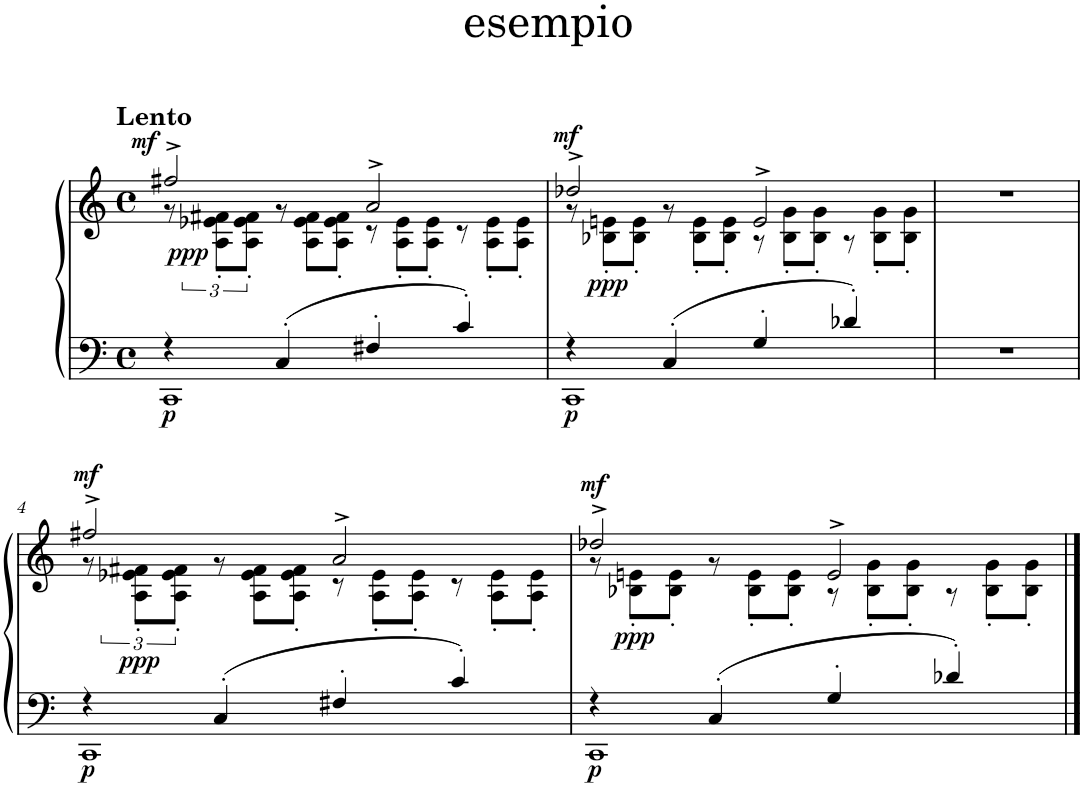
**kern	**kern	**dynam
*part1	*part1	*part1
*staff2	*staff1	*staff1/2
*I"Piano	*	*
*clefF4	*clefG2	*
*k[]	*k[]	*
*M4/4	*M4/4	*
*met(c)	*met(c)	*
=1	=1	=1
*^	*^	*
!	!	!LO:TX:a:B:t=Lento	!	!
!	!	!	!	!LO:DY:b=2
!	!	!	!	!LO:DY:n=1:a
4r	1CC	2ff#X^/	12r	p mf
!	!	!	!	!LO:DY:n=2:b
.	.	.	12A\' 12e-X\' 12f#X\'L	ppp
.	.	.	12A\' 12e-\' 12f#\'J	.
4C'/	.	.	12r	.
.	.	.	12A\' 12e-\' 12f#\'L	.
.	.	.	12A\' 12e-\' 12f#\'J	.
4F#X'/	.	2a^/	12r	.
.	.	.	12A\' 12e-\'L	.
.	.	.	12A\' 12e-\'J	.
4c'/	.	.	12r	.
.	.	.	12A\' 12e-\'L	.
.	.	.	12A\' 12e-\'J	.
=2	=2	=2	=2	=2
!	!	!	!	!LO:DY:b=2
!	!	!	!	!LO:DY:n=1:a
4r	1CC	2dd-X^/	12r	p mf
!	!	!	!	!LO:DY:n=2:b
.	.	.	12B-X\' 12en\'L	ppp
.	.	.	12B-\' 12e\'J	.
4C'/	.	.	12r	.
.	.	.	12B-\' 12e\'L	.
.	.	.	12B-\' 12e\'J	.
4G'/	.	2e^/	12r	.
.	.	.	12B-\' 12g\'L	.
.	.	.	12B-\' 12g\'J	.
4d-X'/	.	.	12r	.
.	.	.	12B-\' 12g\'L	.
.	.	.	12B-\' 12g\'J	.
*v	*v	*	*	*
*	*v	*v	*
=3	=3	=3
1r	1r	.
!!LO:LB:g=z
=4	=4	=4
*^	*^	*
!	!	!	!	!LO:DY:b=2
!	!	!	!	!LO:DY:n=1:a
4r	1CC	2ff#X^/	12r	p mf
!	!	!	!	!LO:DY:n=2:b
.	.	.	12A\' 12e-X\' 12f#X\'L	ppp
.	.	.	12A\' 12e-\' 12f#\'J	.
4C'/	.	.	12r	.
.	.	.	12A\' 12e-\' 12f#\'L	.
.	.	.	12A\' 12e-\' 12f#\'J	.
4F#X'/	.	2a^/	12r	.
.	.	.	12A\' 12e-\'L	.
.	.	.	12A\' 12e-\'J	.
4c'/	.	.	12r	.
.	.	.	12A\' 12e-\'L	.
.	.	.	12A\' 12e-\'J	.
=5	=5	=5	=5	=5
!	!	!	!	!LO:DY:b=2
!	!	!	!	!LO:DY:n=1:a
4r	1CC	2dd-X^/	12r	p mf
!	!	!	!	!LO:DY:n=2:b
.	.	.	12B-X\' 12en\'L	ppp
.	.	.	12B-\' 12e\'J	.
4C'/	.	.	12r	.
.	.	.	12B-\' 12e\'L	.
.	.	.	12B-\' 12e\'J	.
4G'/	.	2e^/	12r	.
.	.	.	12B-\' 12g\'L	.
.	.	.	12B-\' 12g\'J	.
4d-X'/	.	.	12r	.
.	.	.	12B-\' 12g\'L	.
.	.	.	12B-\' 12g\'J	.
*v	*v	*	*	*
*	*v	*v	*
==	==	==
*-	*-	*-
